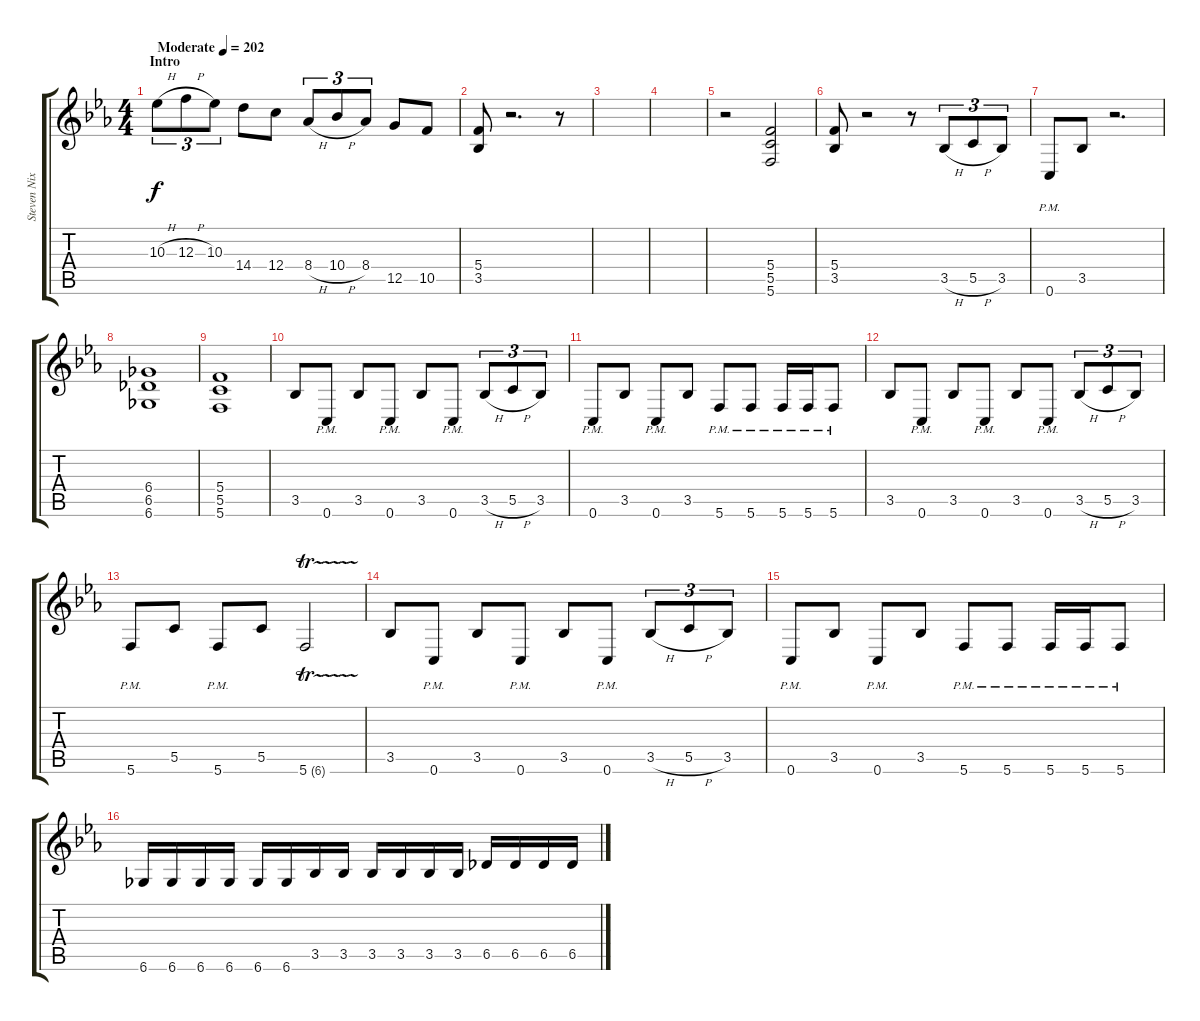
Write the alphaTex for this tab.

\track ("Steven Nixon" "Steven Nix") {instrument distortionguitar}
\staff {score tabs}
\tuning (D4 A3 F3 C3 G2 C2) {hide}
\ts (4 4)
\section ("" "Intro")
\tempo (202 "Moderate")
\clef g2
\ks eb
10.3{h}.8{tu (3 2) dy f instrument distortionguitar} 12.3{h}.8{tu (3 2)} 10.3.8{tu (3 2)} 14.4.8 12.4.8 8.4{h}.8{tu (3 2)} 10.4{h}.8{tu (3 2)} 8.4.8{tu (3 2)} 12.5.8 10.5.8 |
(5.4 3.5).8 r.2{d} r.8 |
|
|
r.2 (5.4 5.5 5.6).2 |
(5.4 3.5).8 r.2 r.8 3.5{h}.8{tu (3 2)} 5.5{h}.8{tu (3 2)} 3.5.8{tu (3 2)} |
0.6{pm}.8 3.5.8 r.2{d} |
(6.4 6.5 6.6).1 |
(5.4 5.5 5.6).1 |
3.5.8 0.6{pm}.8 3.5.8 0.6{pm}.8 3.5.8 0.6{pm}.8 3.5{h}.8{tu (3 2)} 5.5{h}.8{tu (3 2)} 3.5.8{tu (3 2)} |
0.6{pm}.8 3.5.8 0.6{pm}.8 3.5.8 5.6{pm}.8 5.6{pm}.8 5.6{pm}.16 5.6{pm}.16 5.6{pm}.8 |
3.5.8 0.6{pm}.8 3.5.8 0.6{pm}.8 3.5.8 0.6{pm}.8 3.5{h}.8{tu (3 2)} 5.5{h}.8{tu (3 2)} 3.5.8{tu (3 2)} |
5.6{pm}.8 5.5.8 5.6{pm}.8 5.5.8 5.6{tr (6 16)}.2 |
3.5.8 0.6{pm}.8 3.5.8 0.6{pm}.8 3.5.8 0.6{pm}.8 3.5{h}.8{tu (3 2)} 5.5{h}.8{tu (3 2)} 3.5.8{tu (3 2)} |
0.6{pm}.8 3.5.8 0.6{pm}.8 3.5.8 5.6{pm}.8 5.6{pm}.8 5.6{pm}.16 5.6{pm}.16 5.6{pm}.8 |
6.6.16 6.6.16 6.6.16 6.6.16 6.6.16 6.6.16 3.5.16 3.5.16 3.5.16 3.5.16 3.5.16 3.5.16 6.5.16 6.5.16 6.5.16 6.5.16
